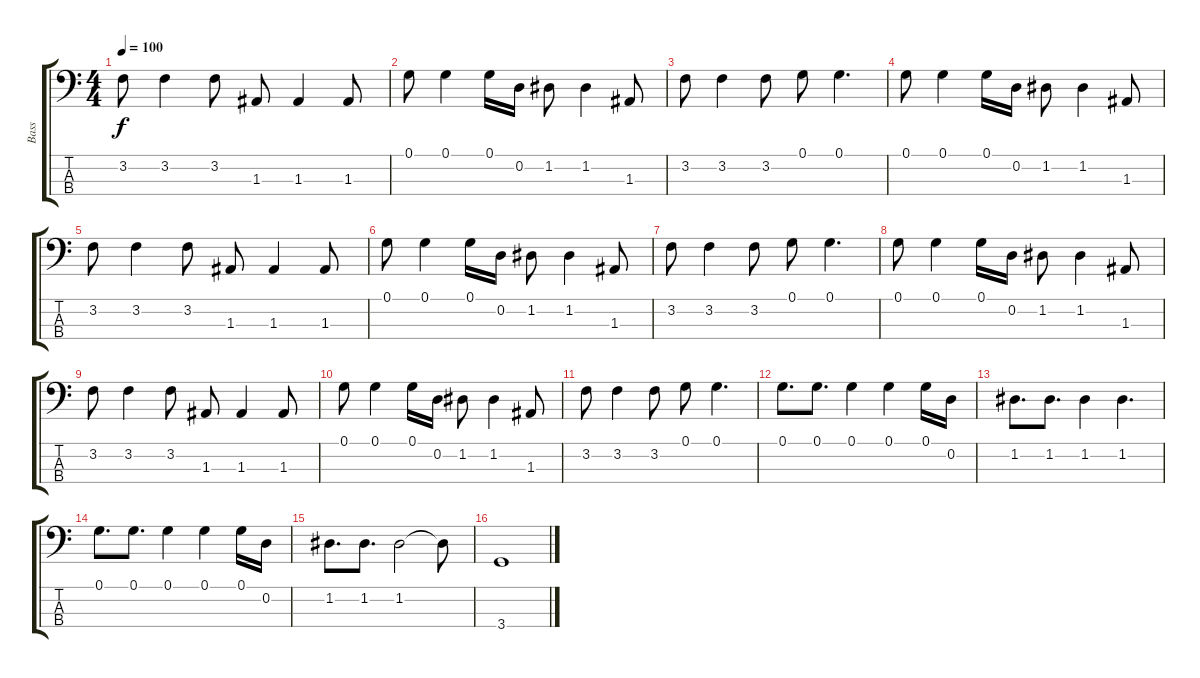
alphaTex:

\track ("Bass" "Bass") {instrument fretlessbass}
\staff {score tabs}
\tuning (G2 D2 A1 E1) {hide}
\ts (4 4)
\tempo 100
\clef f4
\ks c
3.2.8{dy f} 3.2.4 3.2.8 1.3.8 1.3.4 1.3.8 |
0.1.8 0.1.4 0.1.16 0.2.16 1.2.8 1.2.4 1.3.8 |
3.2.8 3.2.4 3.2.8 0.1.8 0.1.4{d} |
0.1.8 0.1.4 0.1.16 0.2.16 1.2.8 1.2.4 1.3.8 |
3.2.8 3.2.4 3.2.8 1.3.8 1.3.4 1.3.8 |
0.1.8 0.1.4 0.1.16 0.2.16 1.2.8 1.2.4 1.3.8 |
3.2.8 3.2.4 3.2.8 0.1.8 0.1.4{d} |
0.1.8 0.1.4 0.1.16 0.2.16 1.2.8 1.2.4 1.3.8 |
3.2.8 3.2.4 3.2.8 1.3.8 1.3.4 1.3.8 |
0.1.8 0.1.4 0.1.16 0.2.16 1.2.8 1.2.4 1.3.8 |
3.2.8 3.2.4 3.2.8 0.1.8 0.1.4{d} |
0.1.8{d} 0.1.8{d} 0.1.4 0.1.4 0.1.16 0.2.16 |
1.2.8{d} 1.2.8{d} 1.2.4 1.2.4{d} |
0.1.8{d} 0.1.8{d} 0.1.4 0.1.4 0.1.16 0.2.16 |
1.2.8{d} 1.2.8{d} 1.2.2 1.2{t}.8 |
3.4.1
